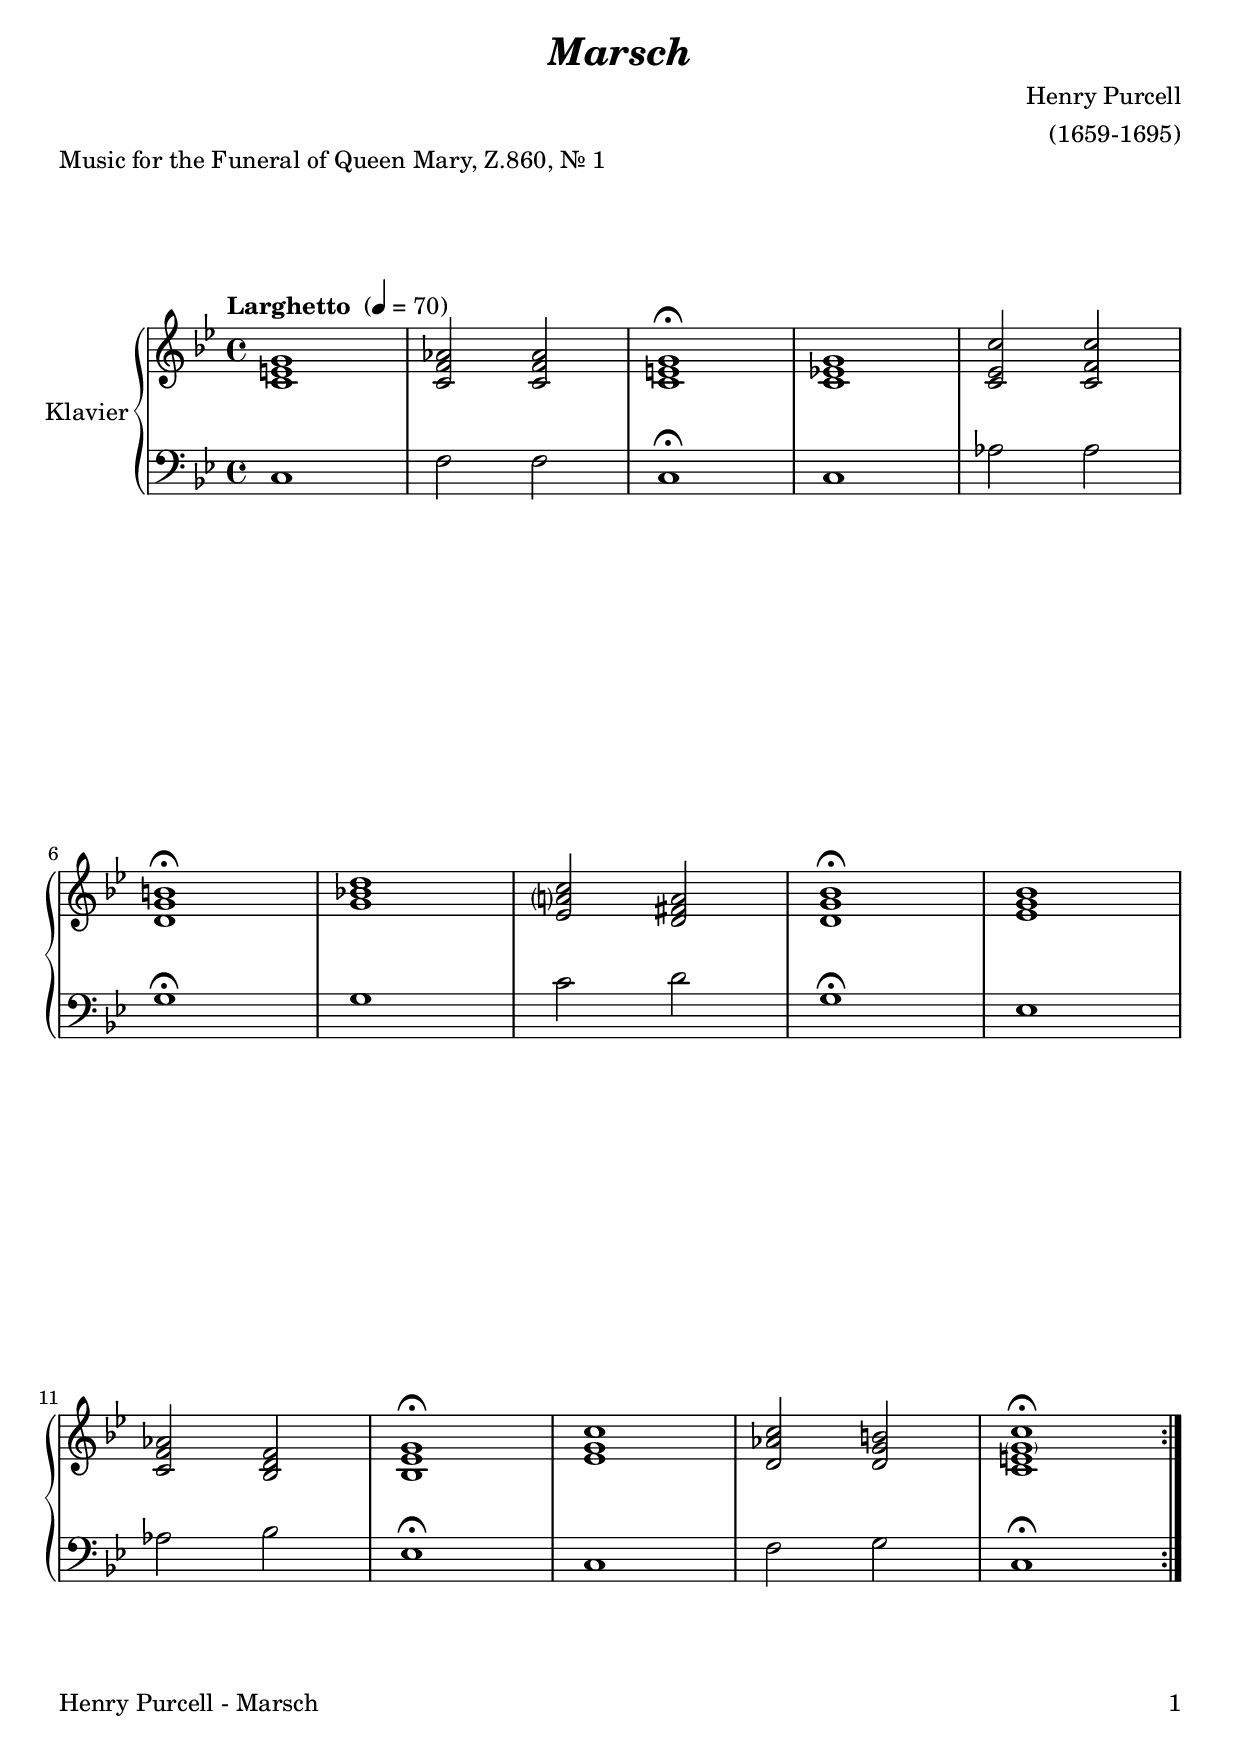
\version "2.24.1"
\include "deutsch.ly"

#(set-global-staff-size 21)

\header {
  title       = \markup \bold \italic "Marsch"
  composer    = "Henry Purcell"
  arranger    = "(1659-1695)"
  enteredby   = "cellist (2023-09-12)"
  piece       = "Music for the Funeral of Queen Mary, Z.860, Nr. 1"
}

voiceconsts = {
  \key g \minor
  \time 4/4
%  \numericTimeSignature
  \compressEmptyMeasures
  % Set default beaming for all staves
%  \set Timing.beamExceptions = #'()
%  \set Timing.baseMoment     = #(ly:make-moment 1 4)
%  \set Timing.beatStructure  = #'(1 1 1)
  \tempo "Larghetto " 4=70
}

% mikl = "harpsichord"
% mikl = "bright acoustic"
mikl = "church organ"

atem = \mark \markup \box \italic "a tempo"
dcaf = \mark \markup \box \italic "D.C. al Fine"
fine = \mark \markup \box \italic "Fine"
rit  = \mark \markup \box \italic "rit."

va = \relative c' {
  \voiceconsts

  \repeat volta 2 {
    <c e g>1
    <c f as>2 <c f as>
    <c e g>1\fermata
    <c es! g>
    <c es c'>2 <c f c'>
    <d g h>1\fermata
    <g b! d>
    <es a? c>2 <d fis a>
    <d g b>1\fermata

    <es g b>
    <c f as>2 <b d f>
    <b es g>1\fermata
    <es g c>
    <d as' c>2 <d g h>
    <c e \parenthesize g c>1\fermata
  }
}

vb = \relative c {
  \voiceconsts
  \clef "bass"
  
  \repeat volta 2 {
    c1
    f2 f
    c1\fermata
    c
    as'2 as
    g1\fermata
    g
    c2 d
    g,1\fermata

    es
    as2 b
    es,1\fermata
    c
    f2 g
    c,1\fermata
  }
}


music = \new PianoStaff <<
  \set PianoStaff.midiInstrument = \mikl
  \set PianoStaff.instrumentName = \markup \center-column { "Klavier" }
  <<
    \new Staff {
      \transpose g g { \va }
    }
%    \new Dynamics \vdy
    \new Staff {
      \transpose g g { \vb }
    }
  >>  
>>

\book {
   \paper {
    print-page-number = ##t
    print-first-page-number = ##t
    ragged-last-bottom = ##f
    oddHeaderMarkup = \markup \null
    evenHeaderMarkup = \markup \null
    oddFooterMarkup = \markup {
      \fill-line {
        \if \should-print-page-number
        "Henry Purcell - Marsch" \fromproperty #'page:page-number-string
      }
    }
    evenFooterMarkup = \oddFooterMarkup
  } \score {
    \music
    \layout {}
  }

  \score {
    \unfoldRepeats \music

    \midi {
      \context {
        \Score
      }
    }
  }
}
